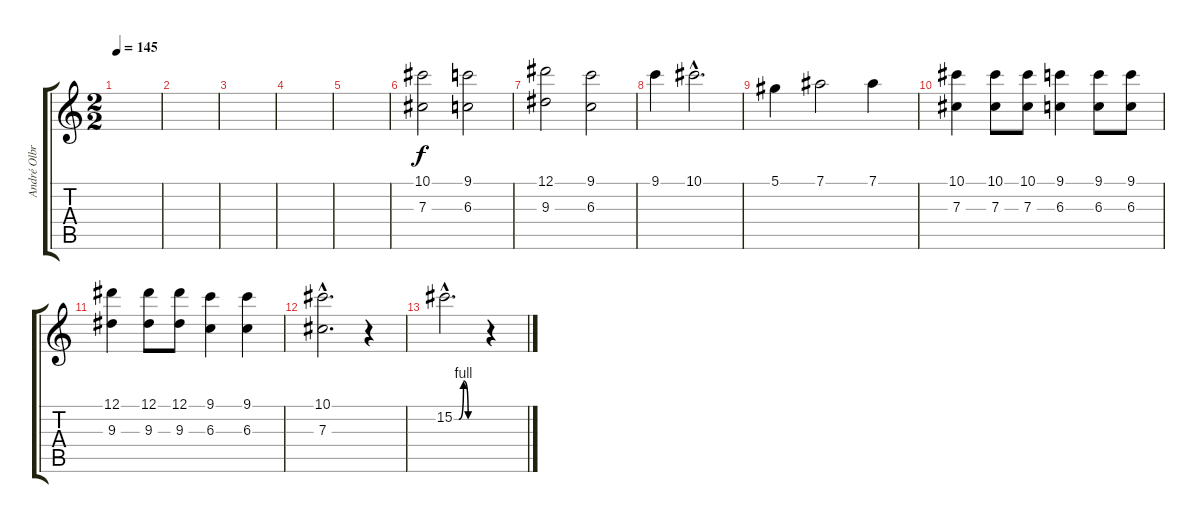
\track ("André Olbrich" "André Olbr") {instrument distortionguitar}
\staff {score tabs}
\tuning (Eb4 Bb3 Gb3 Db3 Ab2 Eb2) {hide}
\ts (2 2)
\tempo 145
\clef g2
\ks c
|
|
|
|
|
(10.1 7.3).2 (9.1 6.3).2 |
(12.1 9.3).2 (9.1 6.3).2 |
9.1.4 10.1{hac}.2{d} |
5.1.4 7.1.2 7.1.4 |
(10.1 7.3).4 (10.1 7.3).8 (10.1 7.3).8 (9.1 6.3).4 (9.1 6.3).8 (9.1 6.3).8 |
(12.1 9.3).4 (12.1 9.3).8 (12.1 9.3).8 (9.1 6.3).4 (9.1 6.3).4 |
(10.1{hac} 7.3{hac}).2{d} r.4 |
15.2{be (custom 0 0 10 0 20 4 30 0 60 0) hac}.2{d} r.4
